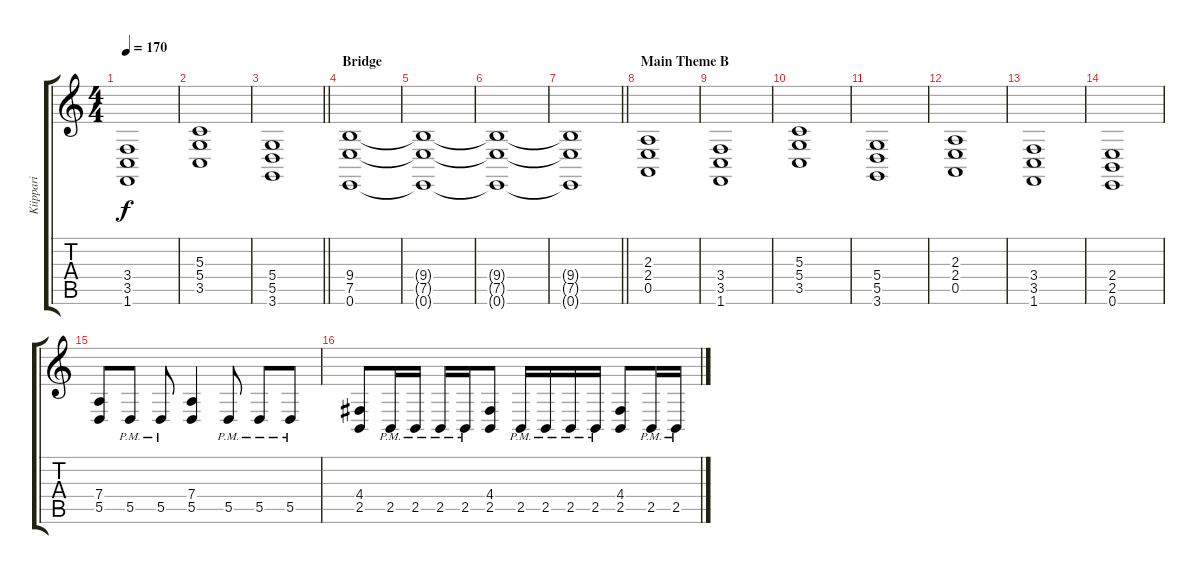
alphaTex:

\track ("Kiippari" "Kiippari") {instrument stringensemble1}
\staff {score tabs}
\tuning (E4 B3 G3 D3 A2 E2) {hide}
\ts (4 4)
\tempo 170
\clef g2
\ks c
(3.4 3.5 1.6).1{dy f} |
(5.3 5.4 3.5).1 |
\barLineRight lightlight
(5.4 5.5 3.6).1 |
\section ("" "Bridge")
(9.4 7.5 0.6).1 |
(9.4{t} 7.5{t} 0.6{t}).1 |
(9.4{t} 7.5{t} 0.6{t}).1 |
\barLineRight lightlight
(9.4{t} 7.5{t} 0.6{t}).1 |
\section ("" "Main Theme B")
(2.3 2.4 0.5).1{volume 9} |
(3.4 3.5 1.6).1 |
(5.3 5.4 3.5).1 |
(5.4 5.5 3.6).1 |
(2.3 2.4 0.5).1 |
(3.4 3.5 1.6).1 |
(2.4 2.5 0.6).1 |
(7.4 5.5).8 5.5{pm}.8 5.5{pm}.8 (7.4 5.5).4 5.5{pm}.8 5.5{pm}.8 5.5{pm}.8 |
(4.4 2.5).8 2.5{pm}.16 2.5{pm}.16 2.5{pm}.16 2.5{pm}.16 (4.4 2.5).8 2.5{pm}.16 2.5{pm}.16 2.5{pm}.16 2.5{pm}.16 (4.4 2.5).8 2.5{pm}.16 2.5{pm}.16
